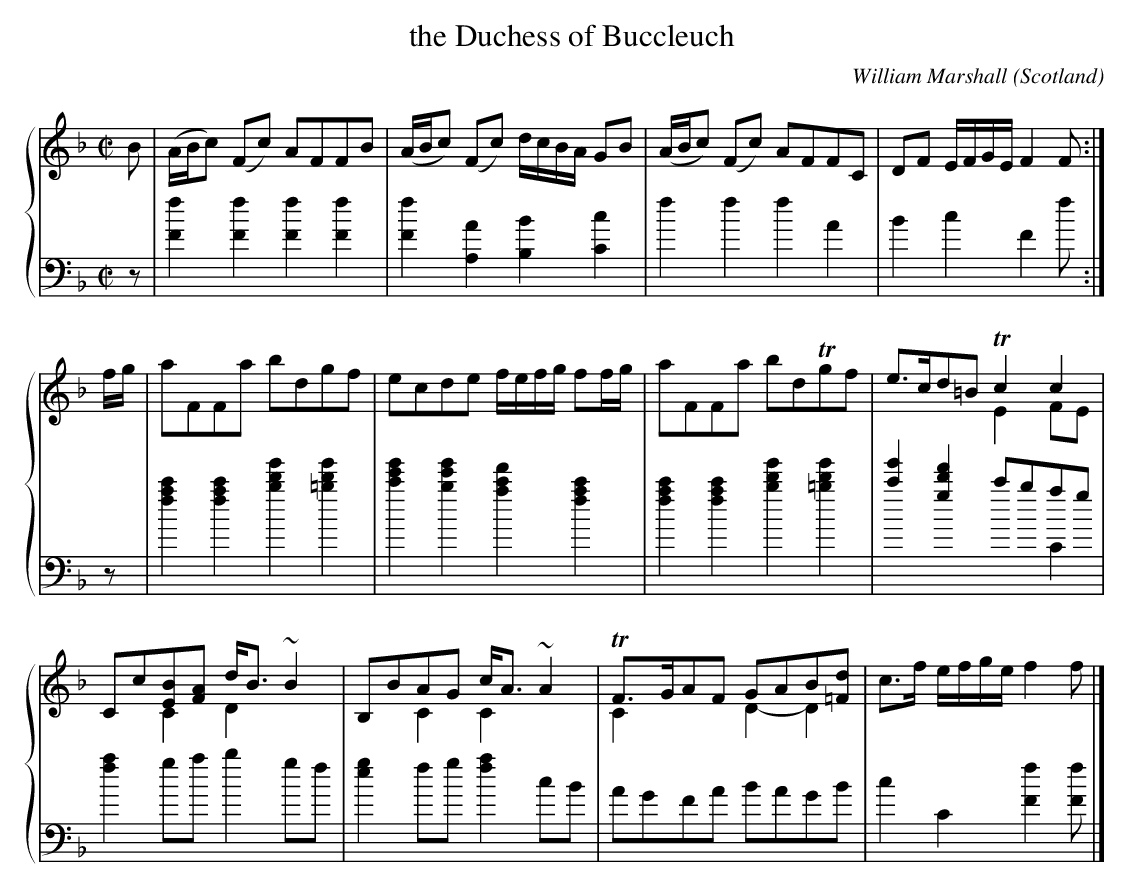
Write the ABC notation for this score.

X:1
T:the Duchess of Buccleuch
C:William Marshall
L:1/8
M:C|
O:Scotland
K:F
%%staves {1 2}
V:1
B | \
(A/B/c) (Fc) AFFB | (A/B/c) (Fc) d/c/B/A/ GB | \
(A/B/c) (Fc) AFFC | DF E/F/G/E/ F2 F :|
f/g/ | \
aFFa bdgf | ecde f/e/f/g/ ff/g/ | aFFa bd!trill!gf | e3/c/d=B !trill!c2 c2 & x4 E2FE |
Cc[EB][FA] d/B3/ ~B2 & x2 C2 D2 x2 | B,BAG c<A ~A2 & x2 C2 C2 x2 | \
!trill!F3/G/AF GAB[=Fd] & C2x2 D2-D2| c3/f/ e/f/g/e/ f2 f |]
V:2 clef=bass
L:1/4
z/ | \
[Ff][Ff][Ff][Ff] | [Ff] [A,A] [B,B] [Cc] | fffA | Bc Ff/ :| \
z/ | \
[fac'] [fac'] [bd'g'] [=bd'g'] | [c'e'g'] [be'g'] [ac'f'] [fac'] | \
[fac'] [fac'] [bd'g'] [=bd'g'] | [c'g'] [gd'f'] c'/b/a/g/ &x3 C | \
[fa] g/a/ b g/f/  | [eg] f/g/ [fa] c/B/ | \
A/G/F/A/ B/A/G/B/ | cC[Ff][Ff]/ |]
